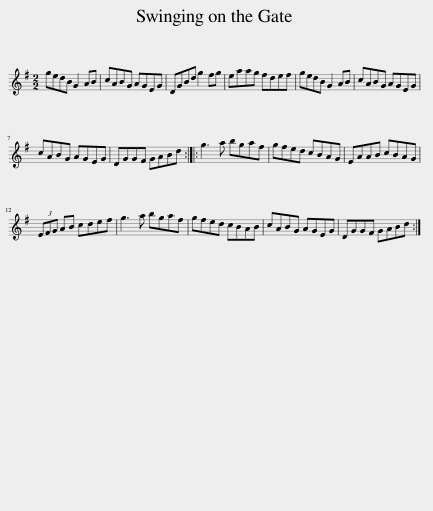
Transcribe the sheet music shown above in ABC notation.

X:1
L:1/8
M:2/2
I:linebreak $
K:G
V:1 treble
V:1
 gedB G2 AB | cABG AGEG | DGBd g2 fg | eaag fdef | gedB G2 AB | %5
 cABG AGEG |$ cABG AGEG | DGGF GABd :: g3 a bgaf | gfed cBAG | %10
 EAAB cBAG |$ (3EFG AB cdef | g3 a bgaf | gfed cBAB | cABG AGEG | %15
 DGGF GABd :| %16
